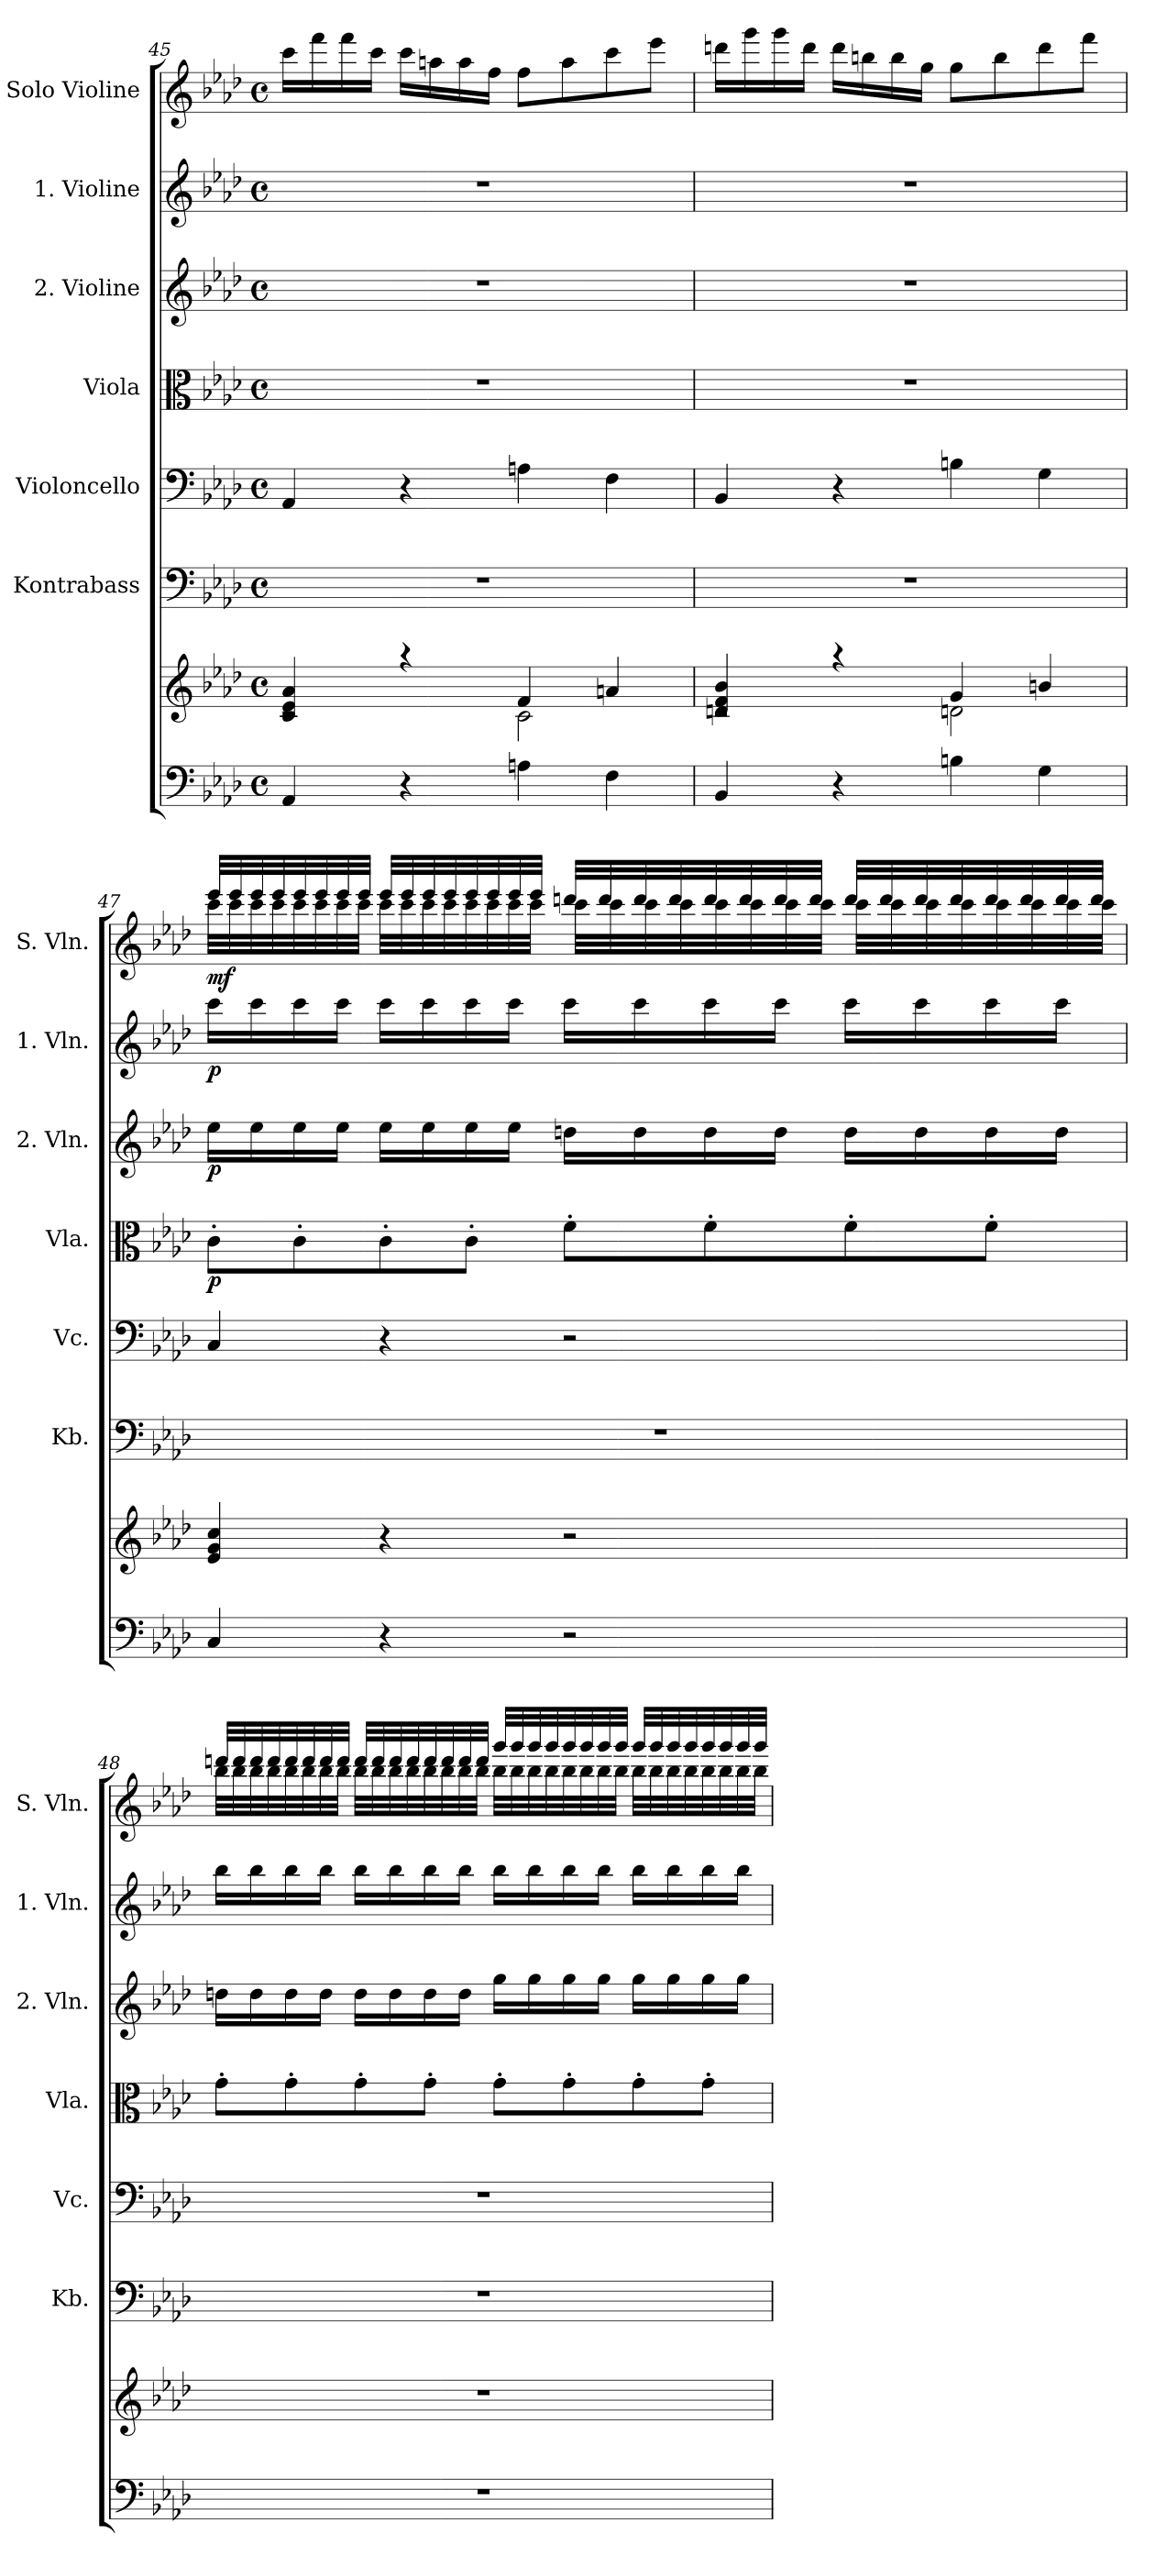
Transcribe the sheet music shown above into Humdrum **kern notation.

**kern	**kern	**kern	**kern	**kern	**dynam	**kern	**dynam	**kern	**dynam	**kern	**dynam
*part7	*part7	*part6	*part5	*part4	*part4	*part3	*part3	*part2	*part2	*part1	*part1
*staff8	*staff7	*staff6	*staff5	*staff4	*staff4	*staff3	*staff3	*staff2	*staff2	*staff1	*staff1
*	*	*I"Kontrabass	*I"Violoncello	*I"Viola	*	*I"2. Violine	*	*I"1. Violine	*	*I"Solo Violine	*
*	*	*I'Kb.	*I'Vc.	*I'Vla.	*	*I'2. Vln.	*	*I'1. Vln.	*	*I'S. Vln.	*
*clefF4	*clefG2	*clefF4	*clefF4	*clefC3	*	*clefG2	*	*clefG2	*	*clefG2	*
*	*	*ITrd7c12	*	*	*	*	*	*	*	*	*
*k[b-e-a-d-]	*k[b-e-a-d-]	*k[b-e-a-d-]	*k[b-e-a-d-]	*k[b-e-a-d-]	*	*k[b-e-a-d-]	*	*k[b-e-a-d-]	*	*k[b-e-a-d-]	*
*f:	*f:	*f:	*f:	*f:	*	*f:	*	*f:	*	*f:	*
*M4/4	*M4/4	*M4/4	*M4/4	*M4/4	*	*M4/4	*	*M4/4	*	*M4/4	*
*met(c)	*met(c)	*met(c)	*met(c)	*met(c)	*	*met(c)	*	*met(c)	*	*met(c)	*
=45	=45	=45	=45	=45	=45	=45	=45	=45	=45	=45	=45
*	*^	*	*	*	*	*	*	*	*	*	*
4AA-/	4c/ 4e-/ 4a-/	2rc	1r	4AA-/	1r	.	1r	.	1r	.	16ccc\LL	.
.	.	.	.	.	.	.	.	.	.	.	16fff\	.
.	.	.	.	.	.	.	.	.	.	.	16fff\	.
.	.	.	.	.	.	.	.	.	.	.	16ccc\JJ	.
4r	4raa	.	.	4r	.	.	.	.	.	.	16ccc\LL	.
.	.	.	.	.	.	.	.	.	.	.	16aan\	.
.	.	.	.	.	.	.	.	.	.	.	16aa\	.
.	.	.	.	.	.	.	.	.	.	.	16ff\JJ	.
4An\	4f/	2c\	.	4An\	.	.	.	.	.	.	8ff\L	.
.	.	.	.	.	.	.	.	.	.	.	8aa\	.
4F\	4an/	.	.	4F\	.	.	.	.	.	.	8ccc\	.
.	.	.	.	.	.	.	.	.	.	.	8eee-\J	.
=46	=46	=46	=46	=46	=46	=46	=46	=46	=46	=46	=46	=46
4BB-/	4dn/ 4f/ 4b-/	2rc	1r	4BB-/	1r	.	1r	.	1r	.	16dddn\LL	.
.	.	.	.	.	.	.	.	.	.	.	16ggg\	.
.	.	.	.	.	.	.	.	.	.	.	16ggg\	.
.	.	.	.	.	.	.	.	.	.	.	16ddd\JJ	.
4r	4raa	.	.	4r	.	.	.	.	.	.	16ddd\LL	.
.	.	.	.	.	.	.	.	.	.	.	16bbn\	.
.	.	.	.	.	.	.	.	.	.	.	16bb\	.
.	.	.	.	.	.	.	.	.	.	.	16gg\JJ	.
4Bn\	4g/	2dn\	.	4Bn\	.	.	.	.	.	.	8gg\L	.
.	.	.	.	.	.	.	.	.	.	.	8bb\	.
4G\	4bn/	.	.	4G\	.	.	.	.	.	.	8ddd\	.
.	.	.	.	.	.	.	.	.	.	.	8fff\J	.
*	*v	*v	*	*	*	*	*	*	*	*	*	*
!!LO:PB:g=z
=47	=47	=47	=47	=47	=47	=47	=47	=47	=47	=47	=47
*	*	*	*	*	*	*	*	*	*	*^	*
!	!	!	!	!	!LO:DY:b	!	!LO:DY:b	!	!LO:DY:b	!	!	!LO:DY:b
4C/	4e-/ 4g/ 4cc/	1r	4C/	8c'\L	p	16ee-\LL	p	16ccc\LL	p	32eee-/LLL	32ccc\LLL	mf
.	.	.	.	.	.	.	.	.	.	32eee-/	32ccc\	.
.	.	.	.	.	.	16ee-\	.	16ccc\	.	32eee-/	32ccc\	.
.	.	.	.	.	.	.	.	.	.	32eee-/	32ccc\	.
.	.	.	.	8c'\	.	16ee-\	.	16ccc\	.	32eee-/	32ccc\	.
.	.	.	.	.	.	.	.	.	.	32eee-/	32ccc\	.
.	.	.	.	.	.	16ee-\JJ	.	16ccc\JJ	.	32eee-/	32ccc\	.
.	.	.	.	.	.	.	.	.	.	32eee-/JJJ	32ccc\JJJ	.
4r	4r	.	4r	8c'\	.	16ee-\LL	.	16ccc\LL	.	32eee-/LLL	32ccc\LLL	.
.	.	.	.	.	.	.	.	.	.	32eee-/	32ccc\	.
.	.	.	.	.	.	16ee-\	.	16ccc\	.	32eee-/	32ccc\	.
.	.	.	.	.	.	.	.	.	.	32eee-/	32ccc\	.
.	.	.	.	8c'\J	.	16ee-\	.	16ccc\	.	32eee-/	32ccc\	.
.	.	.	.	.	.	.	.	.	.	32eee-/	32ccc\	.
.	.	.	.	.	.	16ee-\JJ	.	16ccc\JJ	.	32eee-/	32ccc\	.
.	.	.	.	.	.	.	.	.	.	32eee-/JJJ	32ccc\JJJ	.
2r	2r	.	2r	8f'\L	.	16ddn\LL	.	16ccc\LL	.	32dddn/LLL	32ccc\LLL	.
.	.	.	.	.	.	.	.	.	.	32ddd/	32ccc\	.
.	.	.	.	.	.	16dd\	.	16ccc\	.	32ddd/	32ccc\	.
.	.	.	.	.	.	.	.	.	.	32ddd/	32ccc\	.
.	.	.	.	8f'\	.	16dd\	.	16ccc\	.	32ddd/	32ccc\	.
.	.	.	.	.	.	.	.	.	.	32ddd/	32ccc\	.
.	.	.	.	.	.	16dd\JJ	.	16ccc\JJ	.	32ddd/	32ccc\	.
.	.	.	.	.	.	.	.	.	.	32ddd/JJJ	32ccc\JJJ	.
.	.	.	.	8f'\	.	16dd\LL	.	16ccc\LL	.	32ddd/LLL	32ccc\LLL	.
.	.	.	.	.	.	.	.	.	.	32ddd/	32ccc\	.
.	.	.	.	.	.	16dd\	.	16ccc\	.	32ddd/	32ccc\	.
.	.	.	.	.	.	.	.	.	.	32ddd/	32ccc\	.
.	.	.	.	8f'\J	.	16dd\	.	16ccc\	.	32ddd/	32ccc\	.
.	.	.	.	.	.	.	.	.	.	32ddd/	32ccc\	.
.	.	.	.	.	.	16dd\JJ	.	16ccc\JJ	.	32ddd/	32ccc\	.
.	.	.	.	.	.	.	.	.	.	32ddd/JJJ	32ccc\JJJ	.
!!LO:PB:g=z	!!
=48	=48	=48	=48	=48	=48	=48	=48	=48	=48	=48	=48	=48
1r	1r	1r	1r	8g'\L	.	16ddn\LL	.	16bb-\LL	.	32dddn/LLL	32bb-\LLL	.
.	.	.	.	.	.	.	.	.	.	32ddd/	32bb-\	.
.	.	.	.	.	.	16dd\	.	16bb-\	.	32ddd/	32bb-\	.
.	.	.	.	.	.	.	.	.	.	32ddd/	32bb-\	.
.	.	.	.	8g'\	.	16dd\	.	16bb-\	.	32ddd/	32bb-\	.
.	.	.	.	.	.	.	.	.	.	32ddd/	32bb-\	.
.	.	.	.	.	.	16dd\JJ	.	16bb-\JJ	.	32ddd/	32bb-\	.
.	.	.	.	.	.	.	.	.	.	32ddd/JJJ	32bb-\JJJ	.
.	.	.	.	8g'\	.	16dd\LL	.	16bb-\LL	.	32ddd/LLL	32bb-\LLL	.
.	.	.	.	.	.	.	.	.	.	32ddd/	32bb-\	.
.	.	.	.	.	.	16dd\	.	16bb-\	.	32ddd/	32bb-\	.
.	.	.	.	.	.	.	.	.	.	32ddd/	32bb-\	.
.	.	.	.	8g'\J	.	16dd\	.	16bb-\	.	32ddd/	32bb-\	.
.	.	.	.	.	.	.	.	.	.	32ddd/	32bb-\	.
.	.	.	.	.	.	16dd\JJ	.	16bb-\JJ	.	32ddd/	32bb-\	.
.	.	.	.	.	.	.	.	.	.	32ddd/JJJ	32bb-\JJJ	.
.	.	.	.	8g'\L	.	16gg\LL	.	16bb-\LL	.	32ggg/LLL	32bb-\LLL	.
.	.	.	.	.	.	.	.	.	.	32ggg/	32bb-\	.
.	.	.	.	.	.	16gg\	.	16bb-\	.	32ggg/	32bb-\	.
.	.	.	.	.	.	.	.	.	.	32ggg/	32bb-\	.
.	.	.	.	8g'\	.	16gg\	.	16bb-\	.	32ggg/	32bb-\	.
.	.	.	.	.	.	.	.	.	.	32ggg/	32bb-\	.
.	.	.	.	.	.	16gg\JJ	.	16bb-\JJ	.	32ggg/	32bb-\	.
.	.	.	.	.	.	.	.	.	.	32ggg/JJJ	32bb-\JJJ	.
.	.	.	.	8g'\	.	16gg\LL	.	16bb-\LL	.	32ggg/LLL	32bb-\LLL	.
.	.	.	.	.	.	.	.	.	.	32ggg/	32bb-\	.
.	.	.	.	.	.	16gg\	.	16bb-\	.	32ggg/	32bb-\	.
.	.	.	.	.	.	.	.	.	.	32ggg/	32bb-\	.
.	.	.	.	8g'\J	.	16gg\	.	16bb-\	.	32ggg/	32bb-\	.
.	.	.	.	.	.	.	.	.	.	32ggg/	32bb-\	.
.	.	.	.	.	.	16gg\JJ	.	16bb-\JJ	.	32ggg/	32bb-\	.
.	.	.	.	.	.	.	.	.	.	32ggg/JJJ	32bb-\JJJ	.
*	*	*	*	*	*	*	*	*	*	*v	*v	*
=	=	=	=	=	=	=	=	=	=	=	=
*-	*-	*-	*-	*-	*-	*-	*-	*-	*-	*-	*-
